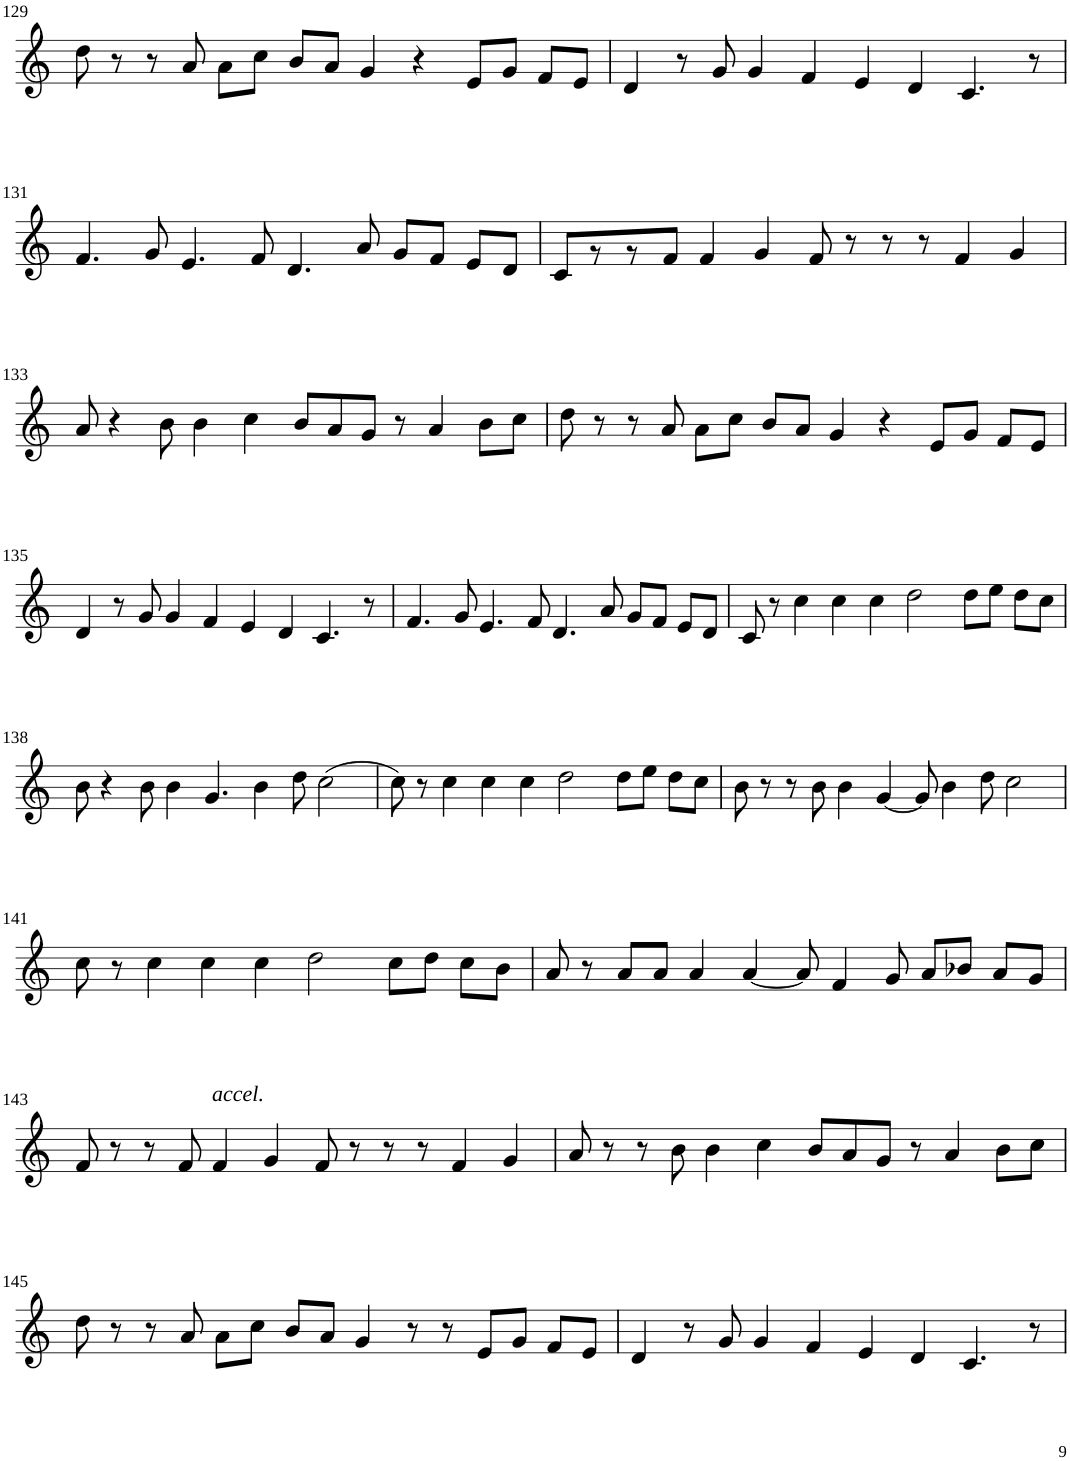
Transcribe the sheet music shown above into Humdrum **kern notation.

**kern
*part1
*staff1
*I"Violin
!!LO:PB:g=z
*clefG2
*k[]
*M8/4
=129
8dd\
8r
8r
8a/
8a\L
8cc\J
8b/L
8a/J
4g/
4r
8e/L
8g/J
8f/L
8e/J
=130
4d/
8r
8g/
4g/
4f/
4e/
4d/
4.c/
8r
!!LO:LB:g=z
=131
4.f/
8g/
4.e/
8f/
4.d/
8a/
8g/L
8f/J
8e/L
8d/J
=132
8c/L
8r
8r
8f/J
4f/
4g/
8f/
8r
8r
8r
4f/
4g/
!!LO:LB:g=z
=133
8a/
4r
8b\
4b\
4cc\
8b/L
8a/
8g/J
8r
4a/
8b\L
8cc\J
=134
8dd\
8r
8r
8a/
8a\L
8cc\J
8b/L
8a/J
4g/
4r
8e/L
8g/J
8f/L
8e/J
!!LO:LB:g=z
=135
4d/
8r
8g/
4g/
4f/
4e/
4d/
4.c/
8r
=136
4.f/
8g/
4.e/
8f/
4.d/
8a/
8g/L
8f/J
8e/L
8d/J
=137
8c/
8r
4cc\
4cc\
4cc\
2dd\
8dd\L
8ee\J
8dd\L
8cc\J
!!LO:LB:g=z
=138
8b\
4r
8b\
4b\
4.g/
4b\
8dd\
(2cc\
=139
8cc\)
8r
4cc\
4cc\
4cc\
2dd\
8dd\L
8ee\J
8dd\L
8cc\J
=140
8b\
8r
8r
8b\
4b\
[4g/
8g/]
4b\
8dd\
2cc\
!!LO:LB:g=z
=141
8cc\
8r
4cc\
4cc\
4cc\
2dd\
8cc\L
8dd\J
8cc\L
8b\J
=142
8a/
8r
8a/L
8a/J
4a/
[4a/
8a/]
4f/
8g/
8a/L
8b-X/J
8a/L
8g/J
!!LO:LB:g=z
=143
8f/
8r
8r
8f/
!LO:TX:a:i:t=accel.
4f/
4g/
8f/
8r
8r
8r
4f/
4g/
=144
8a/
8r
8r
8b\
4b\
4cc\
8b/L
8a/
8g/J
8r
4a/
8b\L
8cc\J
!!LO:LB:g=z
=145
8dd\
8r
8r
8a/
8a\L
8cc\J
8b/L
8a/J
4g/
8r
8r
8e/L
8g/J
8f/L
8e/J
=146
4d/
8r
8g/
4g/
4f/
4e/
4d/
4.c/
8r
=
*-
